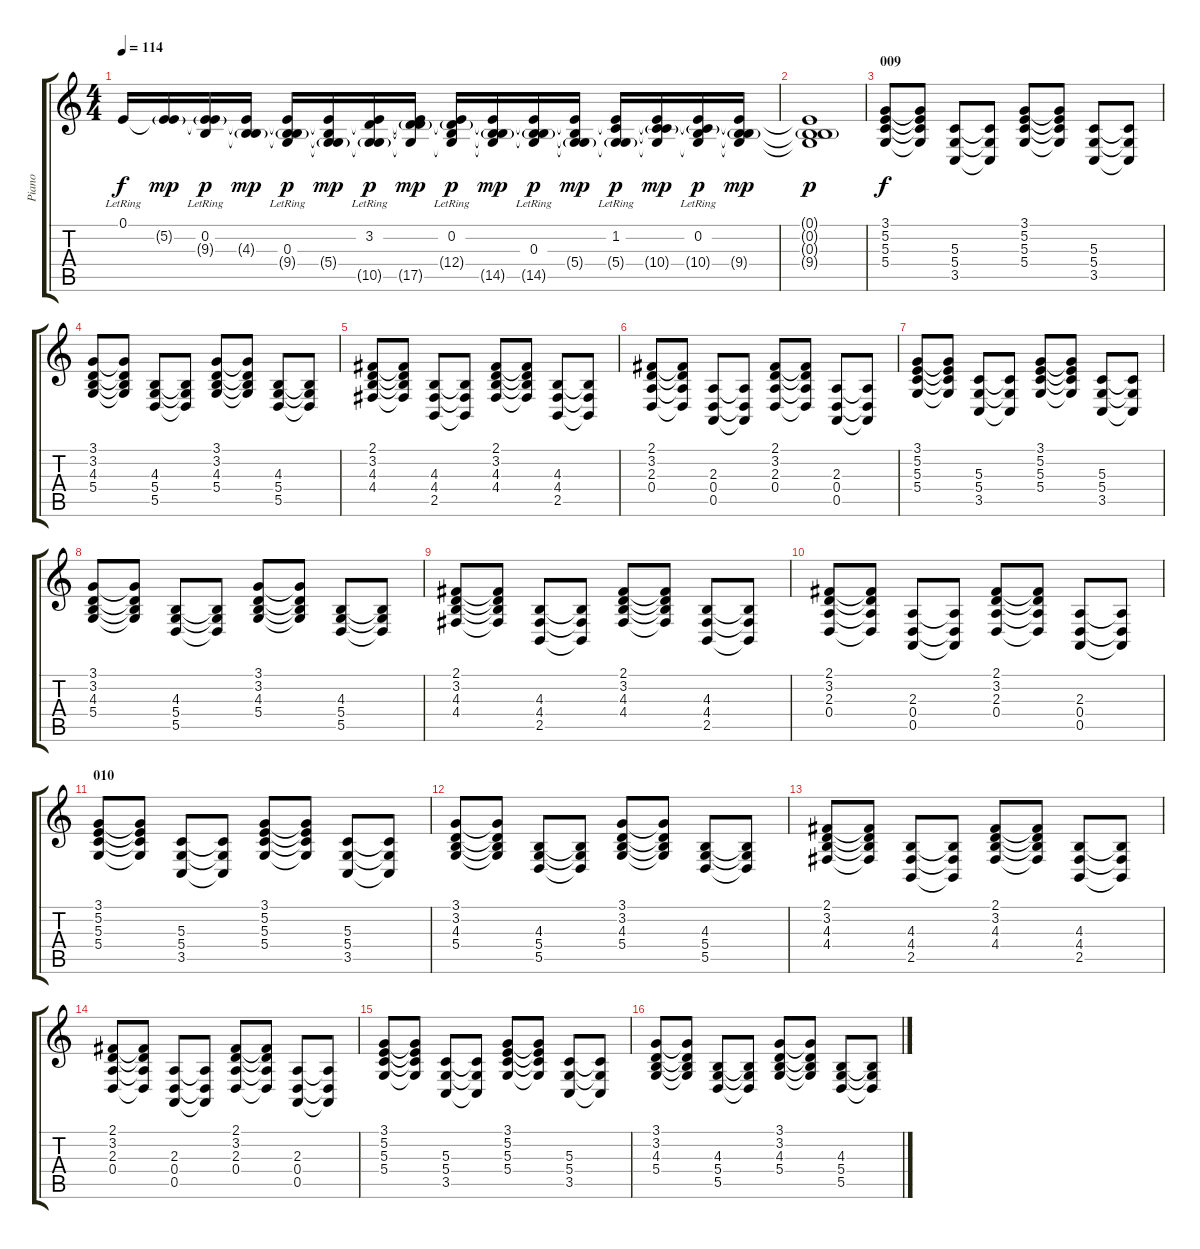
\track ("Piano" "Piano") {instrument acousticgrandpiano}
\staff {score tabs}
\tuning (E4 B3 G3 D3 A2 E2) {hide}
\ts (4 4)
\tempo 114
\clef g2
\ks c
0.1{lr}.16{dy f} (0.1{t} 5.2{g}).16{dy mp} (0.1{t} 0.2{lr} 9.3{g}).16{dy p} (0.1{t} 0.2{t} 4.3{g}).16{dy mp} (0.1{t} 0.2{t} 0.3{lr} 9.4{g}).16{dy p} (0.1{t} 0.2{t} 0.3{t} 5.4{g}).16{dy mp} (0.1{t} 3.2{lr} 0.3{t} 10.5{g}).16{dy p} (0.1{t} 3.2{t} 0.3{t} 17.5{g}).16{dy mp} (0.1{t} 0.2{lr} 0.3{t} 12.4{g}).16{dy p} (0.1{t} 0.2{t} 0.3{t} 14.5{g}).16{dy mp} (0.1{t} 0.2{t} 0.3{lr} 14.5{g}).16{dy p} (0.1{t} 0.2{t} 0.3{t} 5.4{g}).16{dy mp} (0.1{t} 1.2{lr} 0.3{t} 5.4{g}).16{dy p} (0.1{t} 1.2{t} 0.3{t} 10.4{g}).16{dy mp} (0.1{t} 0.2{lr} 0.3{t} 10.4{g}).16{dy p} (0.1{t} 0.2{t} 0.3{t} 9.4{g}).16{dy mp} |
(0.1{t} 0.2{t} 0.3{t} 9.4{g}).1{dy p} |
\section ("" "009")
(3.1 5.2 5.3 5.4).8{dy f} (3.1{t} 5.2{t} 5.3{t} 5.4{t}).8 (5.3 5.4 3.5).8 (5.3{t} 5.4{t} 3.5{t}).8 (3.1 5.2 5.3 5.4).8 (3.1{t} 5.2{t} 5.3{t} 5.4{t}).8 (5.3 5.4 3.5).8 (5.3{t} 5.4{t} 3.5{t}).8 |
(3.1 3.2 4.3 5.4).8 (3.1{t} 3.2{t} 4.3{t} 5.4{t}).8 (4.3 5.4 5.5).8 (4.3{t} 5.4{t} 5.5{t}).8 (3.1 3.2 4.3 5.4).8 (3.1{t} 3.2{t} 4.3{t} 5.4{t}).8 (4.3 5.4 5.5).8 (4.3{t} 5.4{t} 5.5{t}).8 |
(2.1 3.2 4.3 4.4).8 (2.1{t} 3.2{t} 4.3{t} 4.4{t}).8 (4.3 4.4 2.5).8 (4.3{t} 4.4{t} 2.5{t}).8 (2.1 3.2 4.3 4.4).8 (2.1{t} 3.2{t} 4.3{t} 4.4{t}).8 (4.3 4.4 2.5).8 (4.3{t} 4.4{t} 2.5{t}).8 |
(2.1 3.2 2.3 0.4).8 (2.1{t} 3.2{t} 2.3{t} 0.4{t}).8 (2.3 0.4 0.5).8 (2.3{t} 0.4{t} 0.5{t}).8 (2.1 3.2 2.3 0.4).8 (2.1{t} 3.2{t} 2.3{t} 0.4{t}).8 (2.3 0.4 0.5).8 (2.3{t} 0.4{t} 0.5{t}).8 |
(3.1 5.2 5.3 5.4).8 (3.1{t} 5.2{t} 5.3{t} 5.4{t}).8 (5.3 5.4 3.5).8 (5.3{t} 5.4{t} 3.5{t}).8 (3.1 5.2 5.3 5.4).8 (3.1{t} 5.2{t} 5.3{t} 5.4{t}).8 (5.3 5.4 3.5).8 (5.3{t} 5.4{t} 3.5{t}).8 |
(3.1 3.2 4.3 5.4).8 (3.1{t} 3.2{t} 4.3{t} 5.4{t}).8 (4.3 5.4 5.5).8 (4.3{t} 5.4{t} 5.5{t}).8 (3.1 3.2 4.3 5.4).8 (3.1{t} 3.2{t} 4.3{t} 5.4{t}).8 (4.3 5.4 5.5).8 (4.3{t} 5.4{t} 5.5{t}).8 |
(2.1 3.2 4.3 4.4).8 (2.1{t} 3.2{t} 4.3{t} 4.4{t}).8 (4.3 4.4 2.5).8 (4.3{t} 4.4{t} 2.5{t}).8 (2.1 3.2 4.3 4.4).8 (2.1{t} 3.2{t} 4.3{t} 4.4{t}).8 (4.3 4.4 2.5).8 (4.3{t} 4.4{t} 2.5{t}).8 |
(2.1 3.2 2.3 0.4).8 (2.1{t} 3.2{t} 2.3{t} 0.4{t}).8 (2.3 0.4 0.5).8 (2.3{t} 0.4{t} 0.5{t}).8 (2.1 3.2 2.3 0.4).8 (2.1{t} 3.2{t} 2.3{t} 0.4{t}).8 (2.3 0.4 0.5).8 (2.3{t} 0.4{t} 0.5{t}).8 |
\section ("" "010")
(3.1 5.2 5.3 5.4).8 (3.1{t} 5.2{t} 5.3{t} 5.4{t}).8 (5.3 5.4 3.5).8 (5.3{t} 5.4{t} 3.5{t}).8 (3.1 5.2 5.3 5.4).8 (3.1{t} 5.2{t} 5.3{t} 5.4{t}).8 (5.3 5.4 3.5).8 (5.3{t} 5.4{t} 3.5{t}).8 |
(3.1 3.2 4.3 5.4).8 (3.1{t} 3.2{t} 4.3{t} 5.4{t}).8 (4.3 5.4 5.5).8 (4.3{t} 5.4{t} 5.5{t}).8 (3.1 3.2 4.3 5.4).8 (3.1{t} 3.2{t} 4.3{t} 5.4{t}).8 (4.3 5.4 5.5).8 (4.3{t} 5.4{t} 5.5{t}).8 |
(2.1 3.2 4.3 4.4).8 (2.1{t} 3.2{t} 4.3{t} 4.4{t}).8 (4.3 4.4 2.5).8 (4.3{t} 4.4{t} 2.5{t}).8 (2.1 3.2 4.3 4.4).8 (2.1{t} 3.2{t} 4.3{t} 4.4{t}).8 (4.3 4.4 2.5).8 (4.3{t} 4.4{t} 2.5{t}).8 |
(2.1 3.2 2.3 0.4).8 (2.1{t} 3.2{t} 2.3{t} 0.4{t}).8 (2.3 0.4 0.5).8 (2.3{t} 0.4{t} 0.5{t}).8 (2.1 3.2 2.3 0.4).8 (2.1{t} 3.2{t} 2.3{t} 0.4{t}).8 (2.3 0.4 0.5).8 (2.3{t} 0.4{t} 0.5{t}).8 |
(3.1 5.2 5.3 5.4).8 (3.1{t} 5.2{t} 5.3{t} 5.4{t}).8 (5.3 5.4 3.5).8 (5.3{t} 5.4{t} 3.5{t}).8 (3.1 5.2 5.3 5.4).8 (3.1{t} 5.2{t} 5.3{t} 5.4{t}).8 (5.3 5.4 3.5).8 (5.3{t} 5.4{t} 3.5{t}).8 |
(3.1 3.2 4.3 5.4).8 (3.1{t} 3.2{t} 4.3{t} 5.4{t}).8 (4.3 5.4 5.5).8 (4.3{t} 5.4{t} 5.5{t}).8 (3.1 3.2 4.3 5.4).8 (3.1{t} 3.2{t} 4.3{t} 5.4{t}).8 (4.3 5.4 5.5).8 (4.3{t} 5.4{t} 5.5{t}).8
